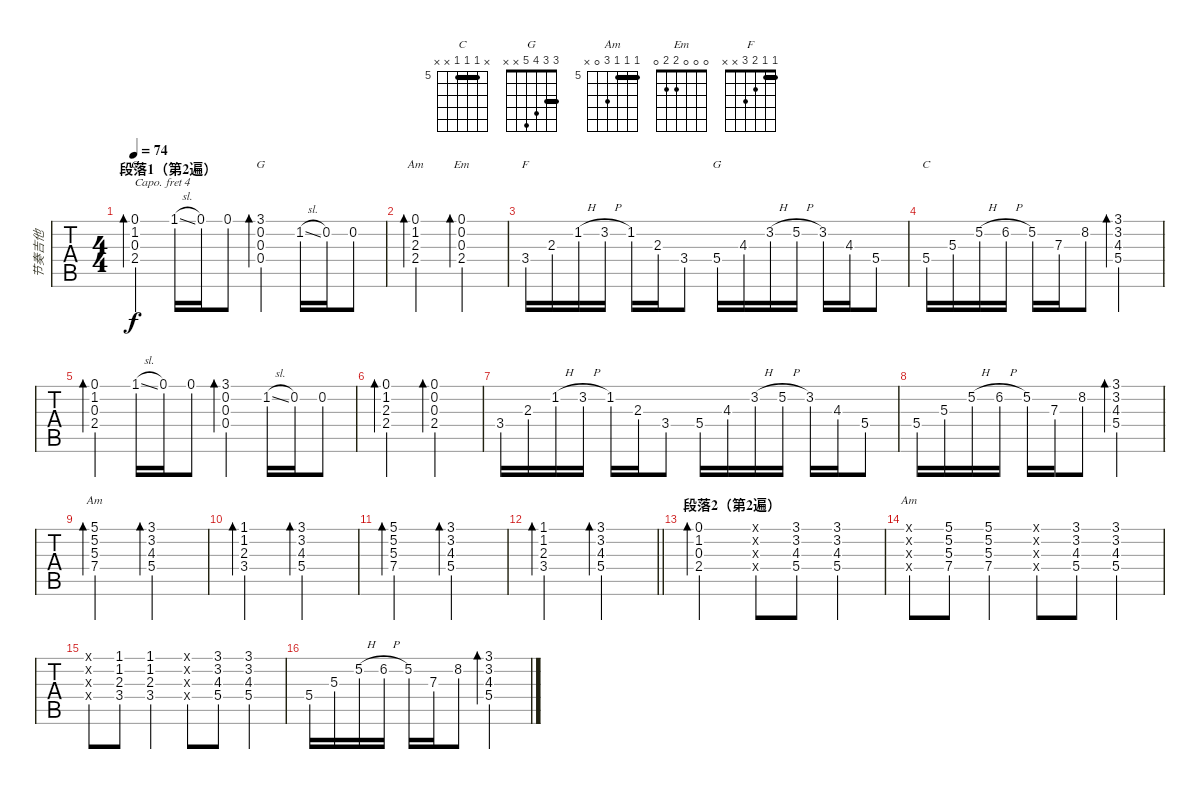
\track ("节奏吉他" "节奏吉他") {instrument electricguitarmuted}
\staff {tabs}
\capo 4
\tuning (E4 B3 G3 D3 A2 E2) {hide}
\chord ("C" 0 1 0 2 3 x)
\chord ("G" 3 0 0 0 2 3)
\chord ("Am" 0 1 2 2 0 x)
\chord ("Em" 0 0 0 2 2 0)
\chord ("F" 1 1 2 3 x x) {barre 1}
\chord ("G" 3 3 4 5 x x) {barre 3}
\chord ("C" x 5 5 5 x x) {firstfret 5 barre 5}
\chord ("Am" 5 5 5 7 x x) {firstfret 5 barre 5}
\chord ("Am" 5 5 5 7 0 x) {firstfret 5 barre 5}
\ts (4 4)
\section ("" "段落1（第2遍）")
\tempo 74
\clef g2
\ks c
(0.1 1.2 0.3 2.4).4{bd 120 ch "C" dy f} 1.1{sl}.16 0.1.16 0.1.8 (3.1 0.2 0.3 0.4).4{bd 120 ch "G"} 1.2{sl}.16 0.2.16 0.2.8 |
(0.1 1.2 2.3 2.4).2{bd 120 ch "Am"} (0.1 0.2 0.3 2.4).2{bd 120 ch "Em"} |
3.4.16{ch "F"} 2.3.16 1.2{h}.16 3.2{h}.16 1.2.16 2.3.16 3.4.8 5.4.16{ch "G"} 4.3.16 3.2{h}.16 5.2{h}.16 3.2.16 4.3.16 5.4.8 |
5.4.16{ch "C"} 5.3.16 5.2{h}.16 6.2{h}.16 5.2.16 7.3.16 8.2.8 (3.1 3.2 4.3 5.4).2{bd 120} |
(0.1 1.2 0.3 2.4).4{bd 120} 1.1{sl}.16 0.1.16 0.1.8 (3.1 0.2 0.3 0.4).4{bd 120} 1.2{sl}.16 0.2.16 0.2.8 |
(0.1 1.2 2.3 2.4).2{bd 120} (0.1 0.2 0.3 2.4).2{bd 120} |
3.4.16 2.3.16 1.2{h}.16 3.2{h}.16 1.2.16 2.3.16 3.4.8 5.4.16 4.3.16 3.2{h}.16 5.2{h}.16 3.2.16 4.3.16 5.4.8 |
5.4.16 5.3.16 5.2{h}.16 6.2{h}.16 5.2.16 7.3.16 8.2.8 (3.1 3.2 4.3 5.4).2{bd 120} |
(5.1 5.2 5.3 7.4).2{bd 240 ch "Am"} (3.1 3.2 4.3 5.4).2{bd 120} |
(1.1 1.2 2.3 3.4).2{bd 240} (3.1 3.2 4.3 5.4).2{bd 120} |
(5.1 5.2 5.3 7.4).2{bd 240} (3.1 3.2 4.3 5.4).2{bd 120} |
\barLineRight lightlight
(1.1 1.2 2.3 3.4).2{bd 240} (3.1 3.2 4.3 5.4).2{bd 120} |
\section ("" "段落2（第2遍）")
(0.1 1.2 0.3 2.4).2{bd 120} (0.1{x} 0.2{x} 0.3{x} 0.4{x}).8 (3.1 3.2 4.3 5.4).8 (3.1 3.2 4.3 5.4).4 |
(0.1{x} 0.2{x} 0.3{x} 0.4{x}).8{ch "Am"} (5.1 5.2 5.3 7.4).8 (5.1 5.2 5.3 7.4).4 (0.1{x} 0.2{x} 0.3{x} 0.4{x}).8 (3.1 3.2 4.3 5.4).8 (3.1 3.2 4.3 5.4).4 |
(0.1{x} 0.2{x} 0.3{x} 0.4{x}).8 (1.1 1.2 2.3 3.4).8 (1.1 1.2 2.3 3.4).4 (0.1{x} 0.2{x} 0.3{x} 0.4{x}).8 (3.1 3.2 4.3 5.4).8 (3.1 3.2 4.3 5.4).4 |
5.4.16 5.3.16 5.2{h}.16 6.2{h}.16 5.2.16 7.3.16 8.2.8 (3.1 3.2 4.3 5.4).2{bd 60}
